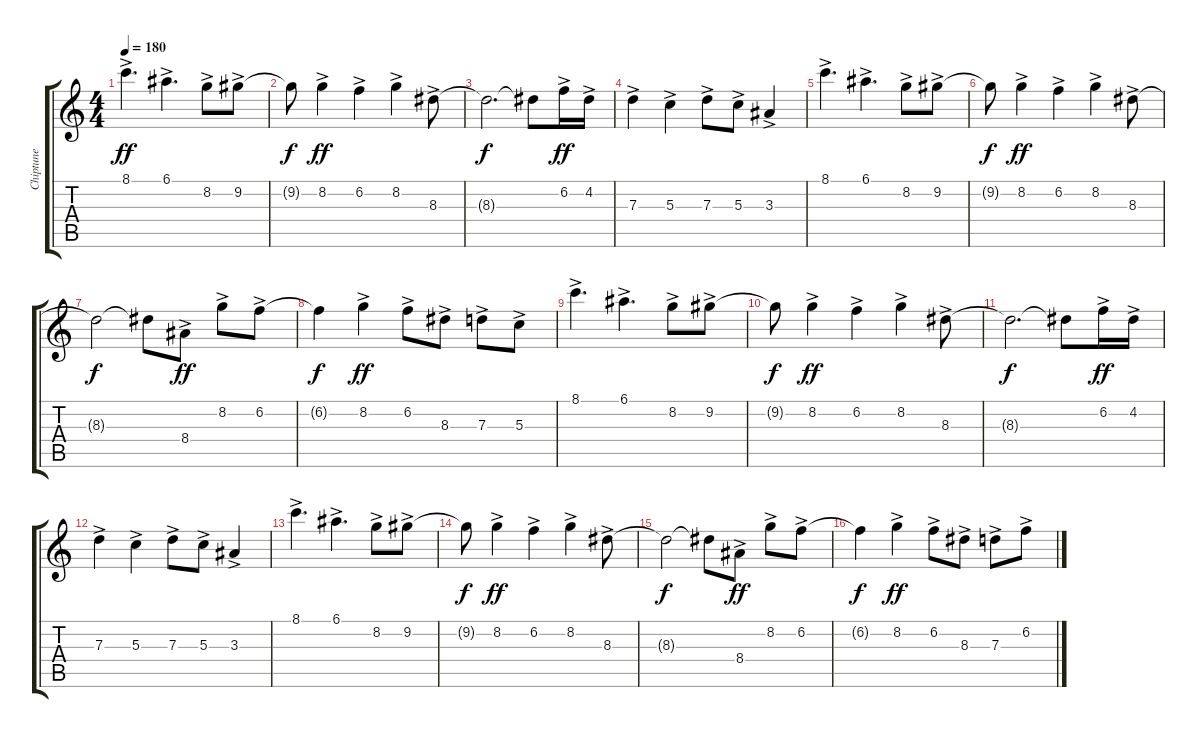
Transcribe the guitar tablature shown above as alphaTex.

\track ("Chiptune" "Chiptune") {instrument lead1square}
\staff {score tabs}
\tuning (E5 B4 G4 D4 A3 E3) {hide}
\ts (4 4)
\tempo 180
\clef g2
\ks c
8.1{ac}.4{d dy ff} 6.1{ac}.4{d} 8.2{ac}.8 9.2{ac}.8 |
9.2{t}.8{dy f} 8.2{ac}.4{dy ff} 6.2{ac}.4 8.2{ac}.4 8.3{ac}.8 |
8.3{t}.2{d dy f} 8.3{t}.8 6.2{ac}.16{dy ff} 4.2{ac}.16 |
7.3{ac}.4 5.3{ac}.4 7.3{ac}.8 5.3{ac}.8 3.3{ac}.4 |
8.1{ac}.4{d} 6.1{ac}.4{d} 8.2{ac}.8 9.2{ac}.8 |
9.2{t}.8{dy f} 8.2{ac}.4{dy ff} 6.2{ac}.4 8.2{ac}.4 8.3{ac}.8 |
8.3{t}.2{dy f} 8.3{t}.8 8.4{ac}.8{dy ff} 8.2{ac}.8 6.2{ac}.8 |
6.2{t}.4{dy f} 8.2{ac}.4{dy ff} 6.2{ac}.8 8.3{ac}.8 7.3{ac}.8 5.3{ac}.8 |
8.1{ac}.4{d} 6.1{ac}.4{d} 8.2{ac}.8 9.2{ac}.8 |
9.2{t}.8{dy f} 8.2{ac}.4{dy ff} 6.2{ac}.4 8.2{ac}.4 8.3{ac}.8 |
8.3{t}.2{d dy f} 8.3{t}.8 6.2{ac}.16{dy ff} 4.2{ac}.16 |
7.3{ac}.4 5.3{ac}.4 7.3{ac}.8 5.3{ac}.8 3.3{ac}.4 |
8.1{ac}.4{d} 6.1{ac}.4{d} 8.2{ac}.8 9.2{ac}.8 |
9.2{t}.8{dy f} 8.2{ac}.4{dy ff} 6.2{ac}.4 8.2{ac}.4 8.3{ac}.8 |
8.3{t}.2{dy f} 8.3{t}.8 8.4{ac}.8{dy ff} 8.2{ac}.8 6.2{ac}.8 |
6.2{t}.4{dy f} 8.2{ac}.4{dy ff} 6.2{ac}.8 8.3{ac}.8 7.3{ac}.8 6.2{ac}.8
